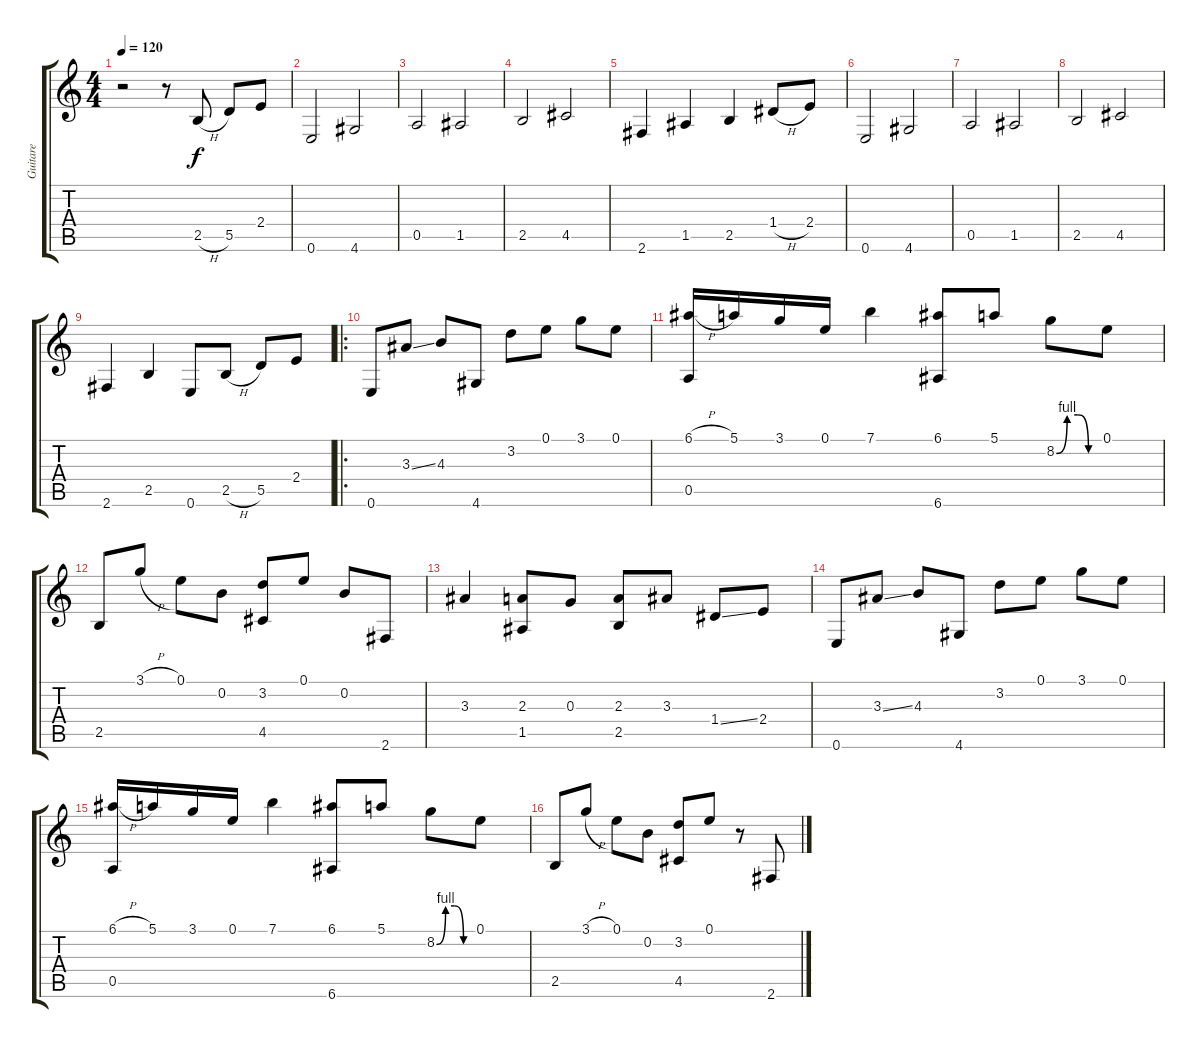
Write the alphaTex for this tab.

\track ("Guitare" "Guitare") {instrument acousticguitarnylon}
\staff {score tabs}
\tuning (E4 B3 G3 D3 A2 E2) {hide}
\ts (4 4)
\tempo 120
\clef g2
\ks c
r.2{dy f instrument acousticguitarnylon} r.8 2.5{h}.8 5.5.8 2.4.8 |
0.6.2 4.6.2 |
0.5.2 1.5.2 |
2.5.2 4.5.2 |
2.6.4 1.5.4 2.5.4 1.4{h}.8 2.4.8 |
0.6.2 4.6.2 |
0.5.2 1.5.2 |
2.5.2 4.5.2 |
2.6.4 2.5.4 0.6.8 2.5{h}.8 5.5.8 2.4.8 |
\ro
0.6.8 3.3{ss}.8 4.3.8 4.6.8 3.2.8 0.1.8 3.1.8 0.1.8 |
(6.1{h} 0.5).16 5.1.16 3.1.16 0.1.16 7.1.4 (6.1 6.6).8 5.1.8 8.2{be (custom 0 0 15 4 30 4 45 0 60 0)}.8 0.1.8 |
2.5.8 3.1{h}.8 0.1.8 0.2.8 (3.2 4.5).8 0.1.8 0.2.8 2.6.8 |
3.3.4 (2.3 1.5).8 0.3.8 (2.3 2.5).8 3.3.8 1.4{ss}.8 2.4.8 |
0.6.8 3.3{ss}.8 4.3.8 4.6.8 3.2.8 0.1.8 3.1.8 0.1.8 |
(6.1{h} 0.5).16 5.1.16 3.1.16 0.1.16 7.1.4 (6.1 6.6).8 5.1.8 8.2{be (custom 0 0 15 4 30 4 45 0 60 0)}.8 0.1.8 |
2.5.8 3.1{h}.8 0.1.8 0.2.8 (3.2 4.5).8 0.1.8 r.8 2.6.8
